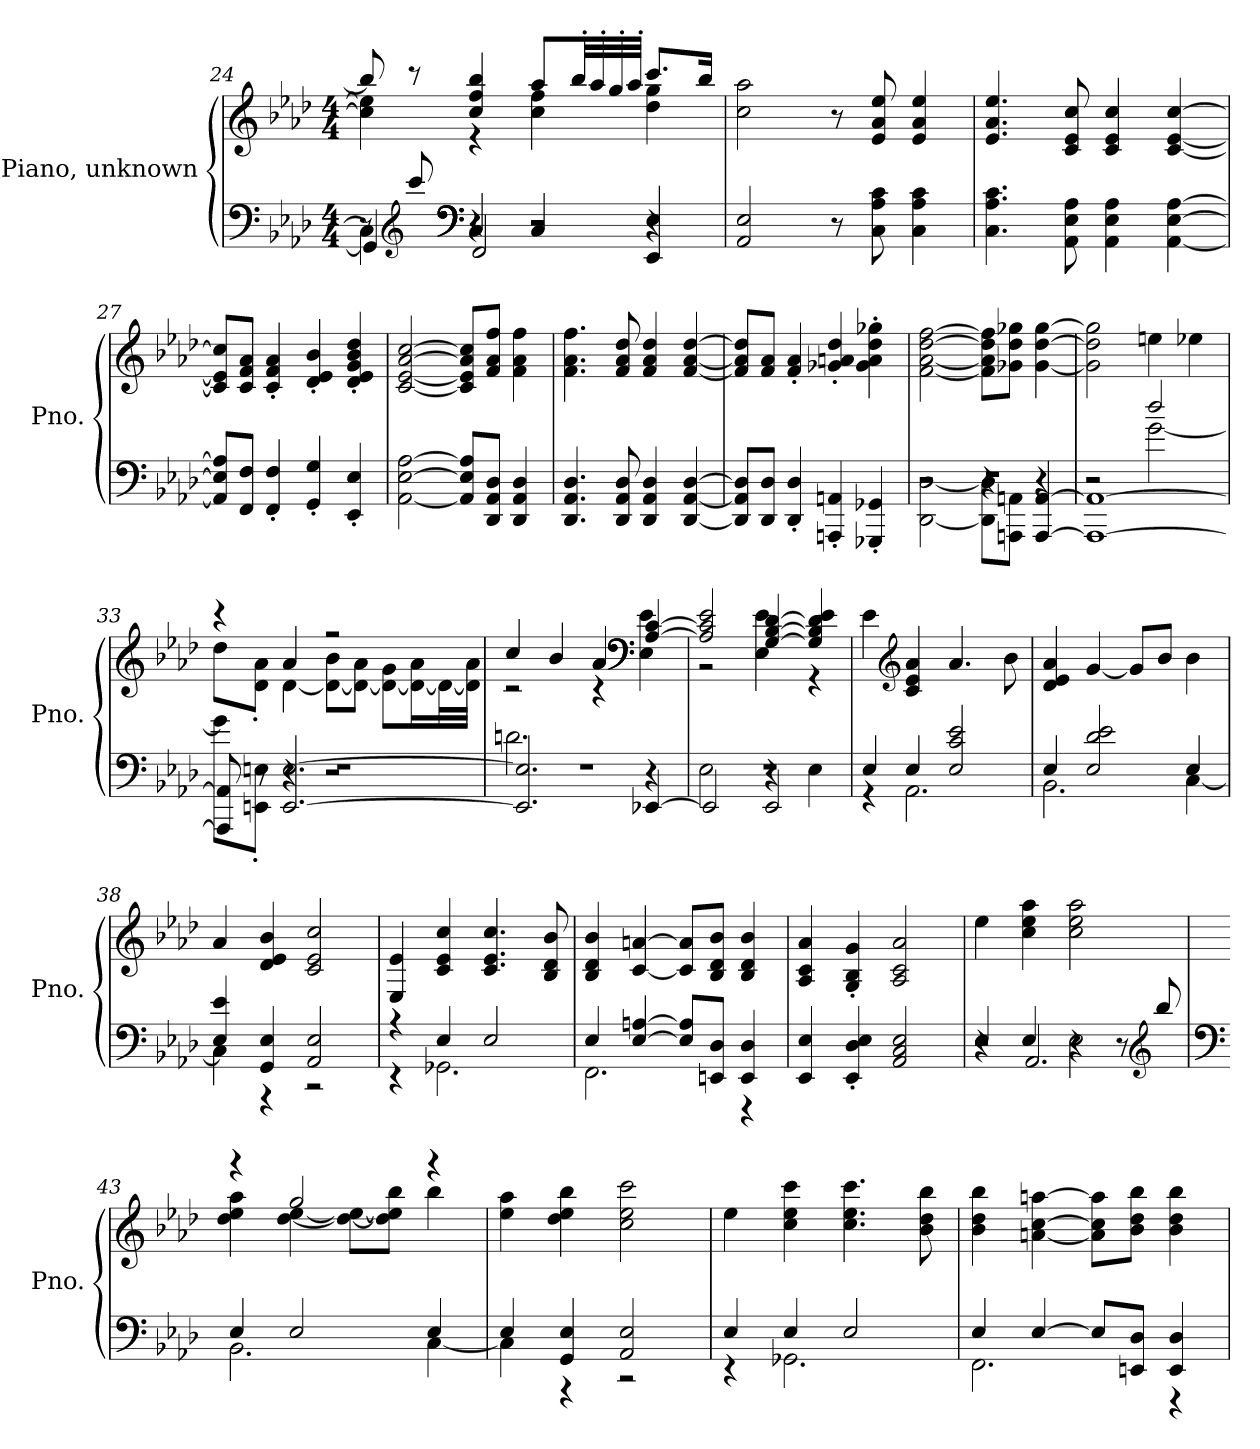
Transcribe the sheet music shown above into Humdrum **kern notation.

**kern	**kern
*part1	*part1
*staff2	*staff1
*I"Piano, unknown	*
*I'Pno.	*
*clefF4	*clefG2
*k[b-e-a-d-]	*k[b-e-a-d-]
*M4/4	*M4/4
=24	=24
*^	*^
*	*^	*	*
8r	4C\]	4GG/]	8bb-/]	4cc\] 4ee\]
*clefG2	*	*	*	*
8ccc/	.	.	8r	.
*clefF4	*	*	*	*
4C/	4r	2FF/	4cc/ 4ff/ 4bb-/	4r
4C/	2r	.	8aa-/L	4cc\ 4ff\
.	.	.	32bb-'/LL	.
.	.	.	32aa-'/	.
.	.	.	32gg'/	.
.	.	.	32aa-'/JJJ	.
4EE-/ 4E-/	.	4r	8.ccc/L	4dd-\ 4gg\
.	.	.	16bb-/Jk	.
*v	*v	*v	*	*
*	*v	*v
=25	=25
2AA-/ 2E-/	2cc\ 2aa-\
8r	8r
8C\ 8A-\ 8c\	8e-/ 8a-/ 8ee-/
4C\ 4A-\ 4c\	4e-/ 4a-/ 4ee-/
!!LO:LB:g=z
=26	=26
4.C\ 4.A-\ 4.c\	4.e-/ 4.a-/ 4.ee-/
8AA-\ 8E-\ 8A-\	8c/ 8e-/ 8cc/
4AA-\ 4E-\ 4A-\	4c/ 4e-/ 4cc/
[4AA-\ [4E-\ [4A-\	[4c/ [4e-/ [4cc/
=27	=27
8AA-/] 8E-/] 8A-/]L	8c/] 8e-/] 8cc/]L
8FF/ 8F/J	8c/ 8f/ 8a-/J
4FF/' 4F/'	4c/' 4f/' 4a-/'
4GG/' 4G/'	4d-/' 4e-/' 4b-/'
4EE-/' 4E-/'	4d-/' 4e-/' 4g/' 4b-/' 4dd-/'
=28	=28
[2AA-\ [2E-\ [2A-\	[2c/ [2e-/ [2a-/ [2cc/
8AA-/] 8E-/] 8A-/]L	8c/] 8e-/] 8a-/] 8cc/]L
8DD-/ 8AA-/ 8D-/J	8f/ 8a-/ 8ff/J
4DD-/ 4AA-/ 4D-/	4f\ 4a-\ 4ff\
=29	=29
4.DD-/ 4.AA-/ 4.D-/	4.f\ 4.a-\ 4.ff\
8DD-/ 8AA-/ 8D-/	8f/ 8a-/ 8dd-/
4DD-/ 4AA-/ 4D-/	4f/ 4a-/ 4dd-/
[4DD-/ [4AA-/ [4D-/	[4f/ [4a-/ [4dd-/
=30	=30
8DD-/] 8AA-/] 8D-/]L	8f/] 8a-/] 8dd-/]L
8DD-/ 8D-/J	8f/ 8a-/J
4DD-/' 4D-/'	4f/' 4a-/'
4AAAn/' 4AAn/'	4g-X/' 4an/' 4dd-/'
4GGG-X/' 4GG-X/'	4g-\' 4a\' 4dd-\' 4gg-X\'
!!LO:PB:g=z
=31	=31
*^	*
*	*^	*
1r	[2DD-\ [2D-\	2r	[2f\ [2a-\ [2dd-\ [2ff\
.	8DD-\] 8D-\]L	4r	8f\] 8a-\] 8dd-\] 8ff\]L
.	8AAAn\ 8AAn\J	.	8g-X\ 8dd-\ 8gg-X\J
.	4r	[4AAA/ [4AA/	[4g-\ [4dd-\ [4gg-\
=32	=32	=32	=32
2r	2r	1AAA_ 1AA_	2g-\] 2dd-\] 2gg-\]
2dd-/	[2g\	.	4een\
.	.	.	4ee-X\
=33	=33	=33	=33
*	*	*	*^
1r	8g\L]	8AAA/] 8AA/]	4r	8dd-\L
.	8EEn\' 8En\'J	8r	.	8d-\' 8a-\'J
.	4r	[2.EE/ [2.E/	4a-/	[4d-\
.	2r	.	2r	8d-\_ 8b-\L
.	.	.	.	8d-\_ 8a-\J
.	.	.	.	8d-\_ 8g\L
.	.	.	.	16d-\_ 16a-\L
.	.	.	.	32d-\L_
.	.	.	.	32d-\] 32a-\JJJ
=34	=34	=34	=34	=34
1r	2.dn\	2.EE/] 2.E/]	4cc/	2r
.	.	.	4b-/	.
.	.	.	4a-/	4r
*	*	*	*clefF4	*
.	4r	[4EE-X/	[4A-/ [4c/	4E-\ 4e-\
=35	=35	=35	=35	=35
1r	2E-\	2EE-/]	2A-/] 2c/] 2e-/	2r
.	4r	2EE-/	[4G/ [4B-/ [4d-/	4E-\ 4e-\
.	4E-\	.	4G/] 4B-/] 4d-/] 4e-/	4r
*	*v	*v	*	*
*	*	*v	*v
!!LO:LB:g=z
=36	=36	=36
4E-/	4r	4e-\
*	*	*clefG2
4E-/	2.AA-\	4c/ 4e-/ 4a-/
2E-/ 2c/ 2e-/	.	4.a-/
.	.	8b-\
=37	=37	=37
4E-/	2.BB-\	4d-/ 4e-/ 4a-/
2E-/ 2d-/ 2e-/	.	[4g/
.	.	8g/L]
.	.	8b-/J
4E-/	[4C\	4b-\
=38	=38	=38
4E-/ 4e-/	4C\]	4a-/
4GG/ 4E-/	4r	4d-/ 4e-/ 4b-/
2AA-/ 2E-/	2r	2c/ 2e-/ 2cc/
=39	=39	=39
4r	4r	4E-/ 4e-/
4E-/	2.GG-X\	4c/ 4e-/ 4cc/
2E-/	.	4.c/ 4.e-/ 4.cc/
.	.	8B-/ 8d-/ 8b-/
=40	=40	=40
4E-/	2.FF\	4B-/ 4d-/ 4b-/
[4E-/ [4An/	.	[4c/ [4an/
8E-/] 8A/]L	.	8c/] 8a/]L
8EEn/ 8D-/J	.	8B-/ 8d-/ 8b-/J
4EE/ 4D-/	4r	4B-/ 4d-/ 4b-/
*v	*v	*
=41	=41
4EE-/ 4E-/	4A-/ 4c/ 4a-/
4EE-/' 4D-/' 4E-/'	4G/' 4B-/' 4g/'
2AA-/ 2C/ 2E-/	2A-/ 2c/ 2a-/
!!LO:LB:g=z
=42	=42
*^	*
*	*^	*
4E-/	2r	4r	4ee-\
4E-/	.	2.AA-/	4cc\ 4ee-\ 4aa-\
4r	2E-\	.	2cc\ 2ee-\ 2aa-\
8r	.	.	.
*clefG2	*	*	*
8bb-/	.	.	.
*v	*v	*v	*
=43	=43
*clefF4	*
*^	*^
4E-/	2.BB-\	4r	4dd-\ 4ee-\ 4aa-\
2E-/	.	2gg/	[4dd-\ [4ee-\
.	.	.	8dd-\_ 8ee-\_L
.	.	.	8dd-\] 8ee-\] 8bb-\J
4E-/	[4C\	4r	4bb-\
*	*	*v	*v
=44	=44	=44
4E-/	4C\]	4ee-\ 4aa-\
4GG/ 4E-/	4r	4dd-\ 4ee-\ 4bb-\
2AA-/ 2E-/	2r	2cc\ 2ee-\ 2ccc\
=45	=45	=45
4E-/	4r	4ee-\
4E-/	2.GG-X\	4cc\ 4ee-\ 4ccc\
2E-/	.	4.cc\ 4.ee-\ 4.ccc\
.	.	8b-\ 8dd-\ 8bb-\
=46	=46	=46
4E-/	2.FF\	4b-\ 4dd-\ 4bb-\
[4E-/	.	[4an\ [4cc\ [4aan\
8E-/L]	.	8a\] 8cc\] 8aa\]L
8EEn/ 8D-/J	.	8b-\ 8dd-\ 8bb-\J
4EE/ 4D-/	4r	4b-\ 4dd-\ 4bb-\
*v	*v	*
=	=
*-	*-
